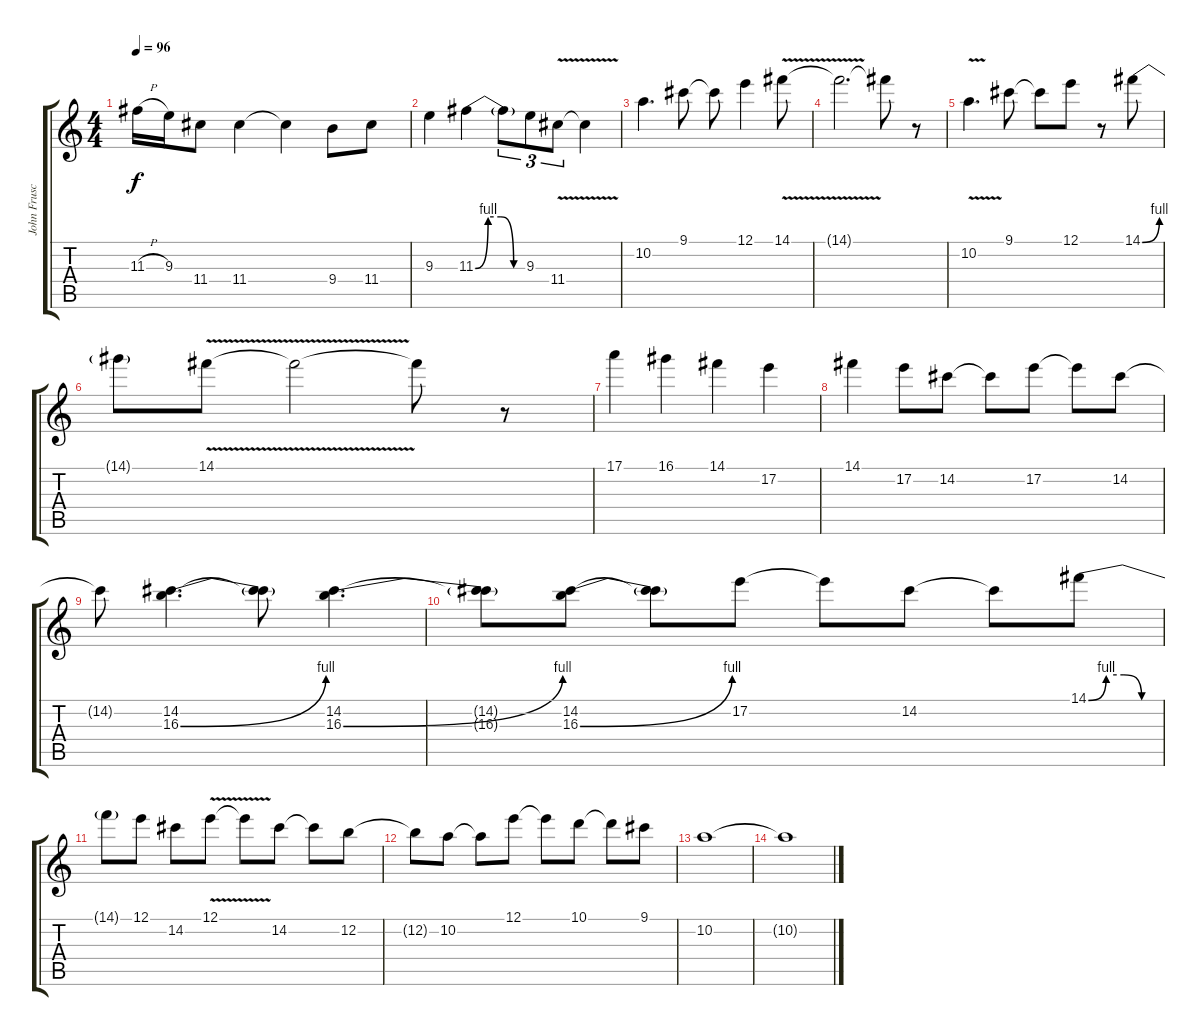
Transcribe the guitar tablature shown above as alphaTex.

\track ("John Frusciante (Solo Guitar)" "John Frusc") {instrument electricguitarjazz}
\staff {score tabs}
\tuning (E4 B3 G3 D3 A2 E2) {hide}
\ts (4 4)
\tempo 96
\clef g2
\ks c
11.3{h}.16{dy f} 9.3.16 11.4.8 11.4.4 11.4{t}.4 9.4.8 11.4.8 |
9.3.4 11.3{be (custom 0 0 15 4 30 4 45 0 60 0)}.4 11.3{t}.8{tu (3 2)} 9.3.8{tu (3 2)} 11.4{v}.8{tu (3 2)} 11.4{t}.4 |
10.2.4{d} 9.1.8 9.1{t}.8 12.1.4 14.1{v}.8 |
14.1{t}.2{d} 14.1{t}.8 r.8 |
10.2{v}.4{d} 9.1.8 9.1{t}.8 12.1.8 r.8 14.1{be (bend 0 0 60 4)}.8 |
14.1{t}.8 14.1{v}.8 14.1{t}.2 14.1{t}.8 r.8 |
17.1.4 16.1.4 14.1.4 17.2.4 |
14.1.4 17.2.8 14.2.8 14.2{t}.8 17.2.8 17.2{t}.8 14.2.8 |
14.2{t}.8 (14.2 16.3{be (bend 0 0 60 4)}).4{d} (14.2{t} 16.3{t}).8 (14.2 16.3{be (bend 0 0 60 4)}).4{d} |
(14.2{t} 16.3{t}).8 (14.2 16.3{be (bend 0 0 60 4)}).8 (14.2{t} 16.3{t}).8 17.2.8 17.2{t}.8 14.2.8 14.2{t}.8 14.1{be (custom 0 0 15 4 30 4 45 0 60 0)}.8 |
14.1{t}.8 12.1.8 14.2.8 12.1{v}.8 12.1{t}.8 14.2.8 14.2{t}.8 12.2.8 |
12.2{t}.8 10.2.8 10.2{t}.8 12.1.8 12.1{t}.8 10.1.8 10.1{t}.8 9.1.8 |
10.2.1 |
10.2{t}.1
